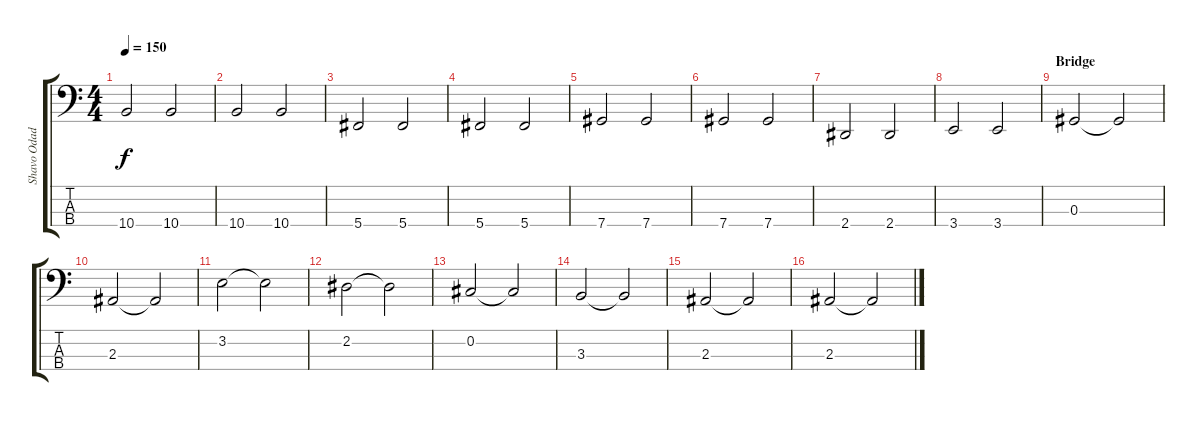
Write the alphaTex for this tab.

\track ("Shavo Odadjian" "Shavo Odad") {instrument electricbassfinger}
\staff {score tabs}
\tuning (Gb2 Db2 Ab1 Db1) {hide}
\ts (4 4)
\tempo 150
\clef f4
\ks c
10.4.2{dy f} 10.4.2 |
10.4.2 10.4.2 |
5.4.2 5.4.2 |
5.4.2 5.4.2 |
7.4.2 7.4.2 |
7.4.2 7.4.2 |
2.4.2 2.4.2 |
3.4.2 3.4.2 |
\section ("" "Bridge")
0.3.2 0.3{t}.2 |
2.3.2 2.3{t}.2 |
3.2.2 3.2{t}.2 |
2.2.2 2.2{t}.2 |
0.2.2 0.2{t}.2 |
3.3.2 3.3{t}.2 |
2.3.2 2.3{t}.2 |
2.3.2 2.3{t}.2
